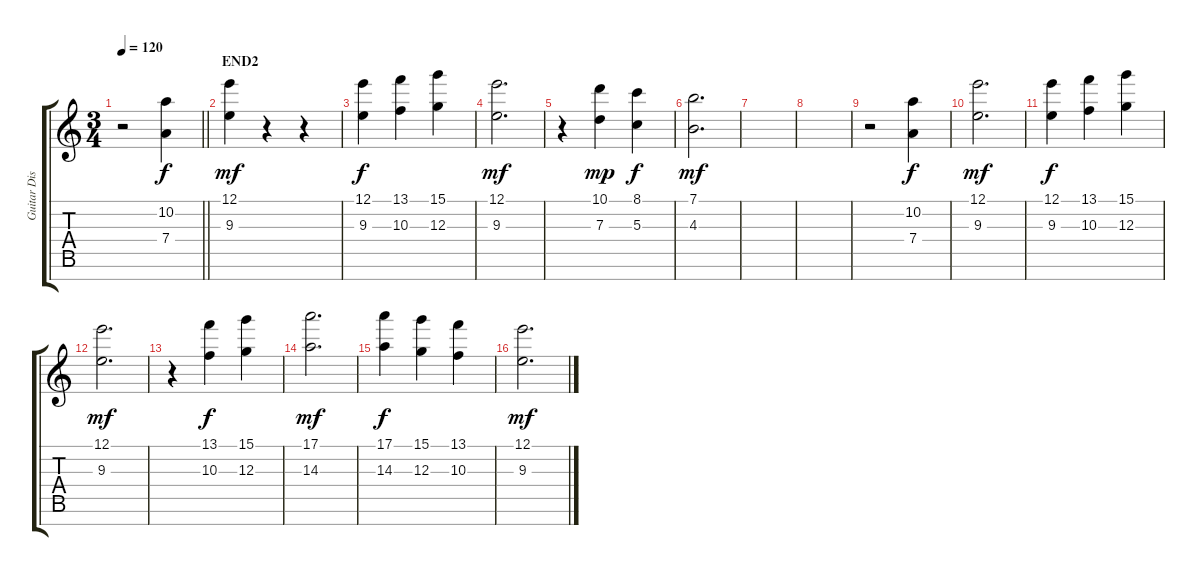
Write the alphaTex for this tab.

\track ("Guitar Dist Lead" "Guitar Dis") {instrument distortionguitar}
\staff {score tabs}
\tuning (E4 B3 G3 D3 A2 E2 B1) {hide}
\ts (3 4)
\tempo 120
\clef g2
\barLineRight lightlight
\ks c
r.2{dy mf} (10.2 7.4).4{dy f} |
\section ("" "END2")
(12.1 9.3).4{dy mf} r.4 r.4 |
(12.1 9.3).4{dy f} (13.1 10.3).4 (15.1 12.3).4 |
(12.1 9.3).2{d dy mf} |
r.4 (10.1 7.3).4{dy mp} (8.1 5.3).4{dy f} |
(7.1 4.3).2{d dy mf} |
|
|
r.2 (10.2 7.4).4{dy f} |
(12.1 9.3).2{d dy mf} |
(12.1 9.3).4{dy f} (13.1 10.3).4 (15.1 12.3).4 |
(12.1 9.3).2{d dy mf} |
r.4 (13.1 10.3).4{dy f} (15.1 12.3).4 |
(17.1 14.3).2{d dy mf} |
(17.1 14.3).4{dy f} (15.1 12.3).4 (13.1 10.3).4 |
(12.1 9.3).2{d dy mf}
